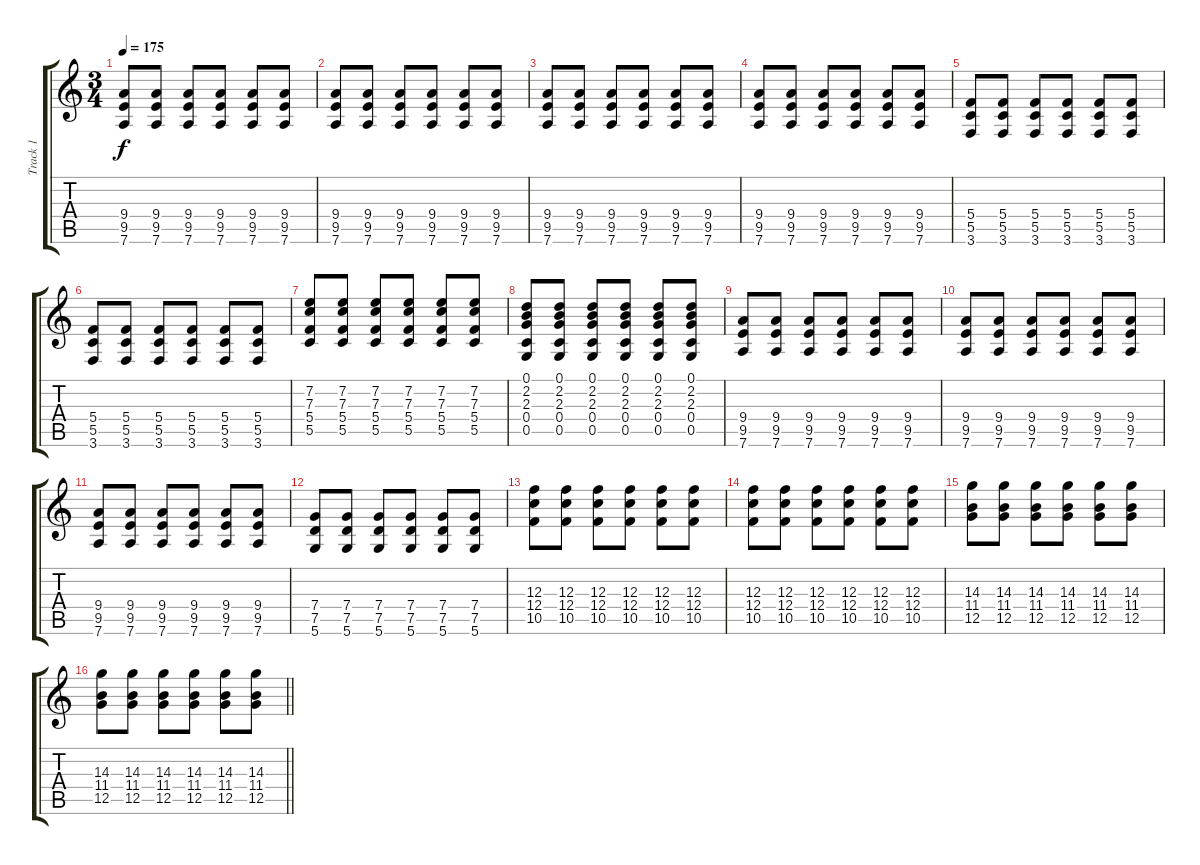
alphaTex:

\track ("Track 1" "Track 1") {instrument overdrivenguitar}
\staff {score tabs}
\tuning (D4 A3 F3 C3 G2 D2) {hide}
\ts (3 4)
\tempo 175
\clef g2
\ks c
(9.4 9.5 7.6).8{dy f} (9.4 9.5 7.6).8 (9.4 9.5 7.6).8 (9.4 9.5 7.6).8 (9.4 9.5 7.6).8 (9.4 9.5 7.6).8 |
(9.4 9.5 7.6).8 (9.4 9.5 7.6).8 (9.4 9.5 7.6).8 (9.4 9.5 7.6).8 (9.4 9.5 7.6).8 (9.4 9.5 7.6).8 |
(9.4 9.5 7.6).8 (9.4 9.5 7.6).8 (9.4 9.5 7.6).8 (9.4 9.5 7.6).8 (9.4 9.5 7.6).8 (9.4 9.5 7.6).8 |
(9.4 9.5 7.6).8 (9.4 9.5 7.6).8 (9.4 9.5 7.6).8 (9.4 9.5 7.6).8 (9.4 9.5 7.6).8 (9.4 9.5 7.6).8 |
(5.4 5.5 3.6).8 (5.4 5.5 3.6).8 (5.4 5.5 3.6).8 (5.4 5.5 3.6).8 (5.4 5.5 3.6).8 (5.4 5.5 3.6).8 |
(5.4 5.5 3.6).8 (5.4 5.5 3.6).8 (5.4 5.5 3.6).8 (5.4 5.5 3.6).8 (5.4 5.5 3.6).8 (5.4 5.5 3.6).8 |
(7.2 7.3 5.4 5.5).8 (7.2 7.3 5.4 5.5).8 (7.2 7.3 5.4 5.5).8 (7.2 7.3 5.4 5.5).8 (7.2 7.3 5.4 5.5).8 (7.2 7.3 5.4 5.5).8 |
(0.1 2.2 2.3 0.4 0.5).8 (0.1 2.2 2.3 0.4 0.5).8 (0.1 2.2 2.3 0.4 0.5).8 (0.1 2.2 2.3 0.4 0.5).8 (0.1 2.2 2.3 0.4 0.5).8 (0.1 2.2 2.3 0.4 0.5).8 |
(9.4 9.5 7.6).8 (9.4 9.5 7.6).8 (9.4 9.5 7.6).8 (9.4 9.5 7.6).8 (9.4 9.5 7.6).8 (9.4 9.5 7.6).8 |
(9.4 9.5 7.6).8 (9.4 9.5 7.6).8 (9.4 9.5 7.6).8 (9.4 9.5 7.6).8 (9.4 9.5 7.6).8 (9.4 9.5 7.6).8 |
(9.4 9.5 7.6).8 (9.4 9.5 7.6).8 (9.4 9.5 7.6).8 (9.4 9.5 7.6).8 (9.4 9.5 7.6).8 (9.4 9.5 7.6).8 |
(7.4 7.5 5.6).8 (7.4 7.5 5.6).8 (7.4 7.5 5.6).8 (7.4 7.5 5.6).8 (7.4 7.5 5.6).8 (7.4 7.5 5.6).8 |
(12.3 12.4 10.5).8 (12.3 12.4 10.5).8 (12.3 12.4 10.5).8 (12.3 12.4 10.5).8 (12.3 12.4 10.5).8 (12.3 12.4 10.5).8 |
(12.3 12.4 10.5).8 (12.3 12.4 10.5).8 (12.3 12.4 10.5).8 (12.3 12.4 10.5).8 (12.3 12.4 10.5).8 (12.3 12.4 10.5).8 |
(14.3 11.4 12.5).8 (14.3 11.4 12.5).8 (14.3 11.4 12.5).8 (14.3 11.4 12.5).8 (14.3 11.4 12.5).8 (14.3 11.4 12.5).8 |
\barLineRight lightlight
(14.3 11.4 12.5).8 (14.3 11.4 12.5).8 (14.3 11.4 12.5).8 (14.3 11.4 12.5).8 (14.3 11.4 12.5).8 (14.3 11.4 12.5).8
